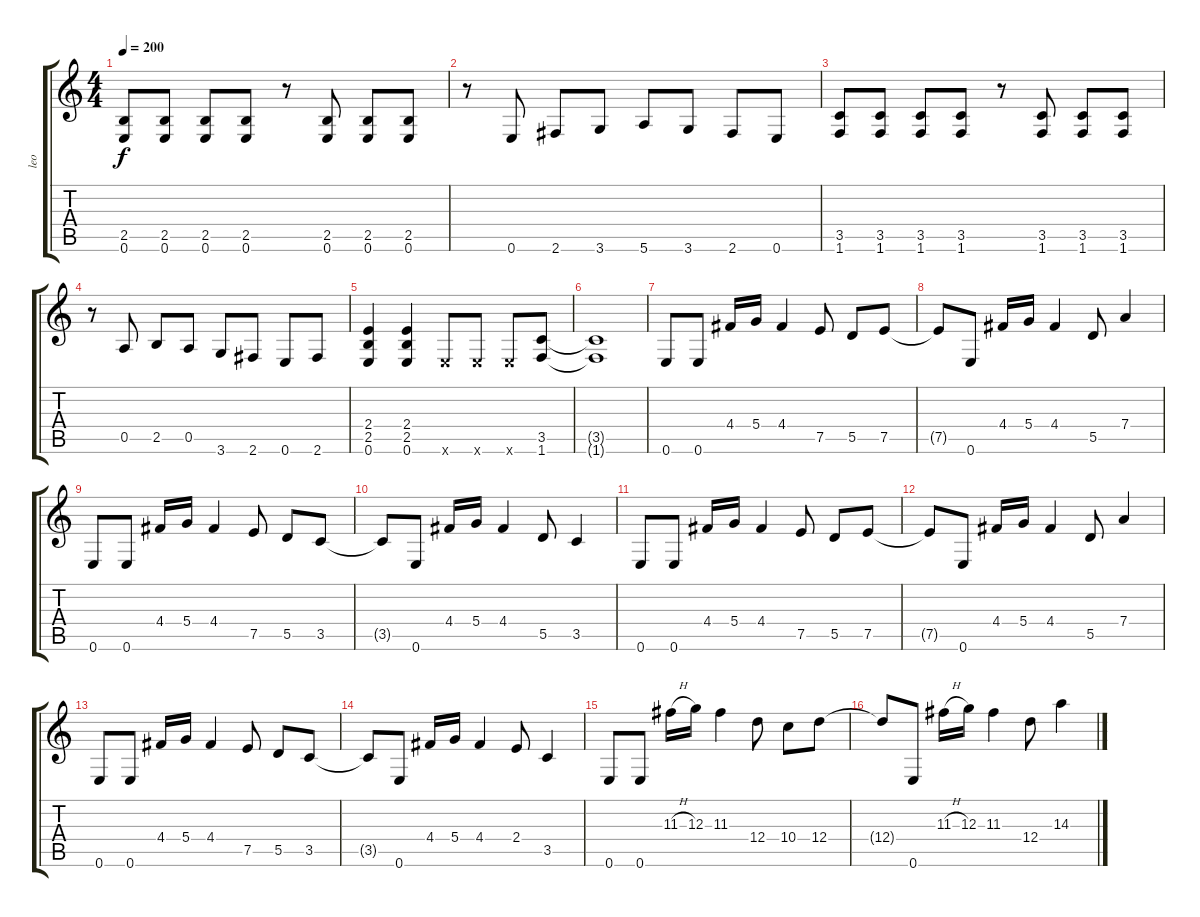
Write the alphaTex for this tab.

\track ("leo" "leo") {instrument overdrivenguitar}
\staff {score tabs}
\tuning (E4 B3 G3 D3 A2 E2) {hide}
\ts (4 4)
\tempo 200
\clef g2
\ks c
(2.5 0.6).8{dy f} (2.5 0.6).8 (2.5 0.6).8 (2.5 0.6).8 r.8 (2.5 0.6).8 (2.5 0.6).8 (2.5 0.6).8 |
r.8 0.6.8 2.6.8 3.6.8 5.6.8 3.6.8 2.6.8 0.6.8 |
(3.5 1.6).8 (3.5 1.6).8 (3.5 1.6).8 (3.5 1.6).8 r.8 (3.5 1.6).8 (3.5 1.6).8 (3.5 1.6).8 |
r.8 0.5.8 2.5.8 0.5.8 3.6.8 2.6.8 0.6.8 2.6.8 |
(2.4 2.5 0.6).4 (2.4 2.5 0.6).4 0.6{x}.8 0.6{x}.8 0.6{x}.8 (3.5 1.6).8 |
(3.5{t} 1.6{t}).1 |
0.6.8 0.6.8 4.4.16 5.4.16 4.4.4 7.5.8 5.5.8 7.5.8 |
7.5{t}.8 0.6.8 4.4.16 5.4.16 4.4.4 5.5.8 7.4.4 |
0.6.8 0.6.8 4.4.16 5.4.16 4.4.4 7.5.8 5.5.8 3.5.8 |
3.5{t}.8 0.6.8 4.4.16 5.4.16 4.4.4 5.5.8 3.5.4 |
0.6.8 0.6.8 4.4.16 5.4.16 4.4.4 7.5.8 5.5.8 7.5.8 |
7.5{t}.8 0.6.8 4.4.16 5.4.16 4.4.4 5.5.8 7.4.4 |
0.6.8 0.6.8 4.4.16 5.4.16 4.4.4 7.5.8 5.5.8 3.5.8 |
3.5{t}.8 0.6.8 4.4.16 5.4.16 4.4.4 2.4.8 3.5.4 |
0.6.8 0.6.8 11.3{h}.16 12.3.16 11.3.4 12.4.8 10.4.8 12.4.8 |
12.4{t}.8 0.6.8 11.3{h}.16 12.3.16 11.3.4 12.4.8 14.3.4
